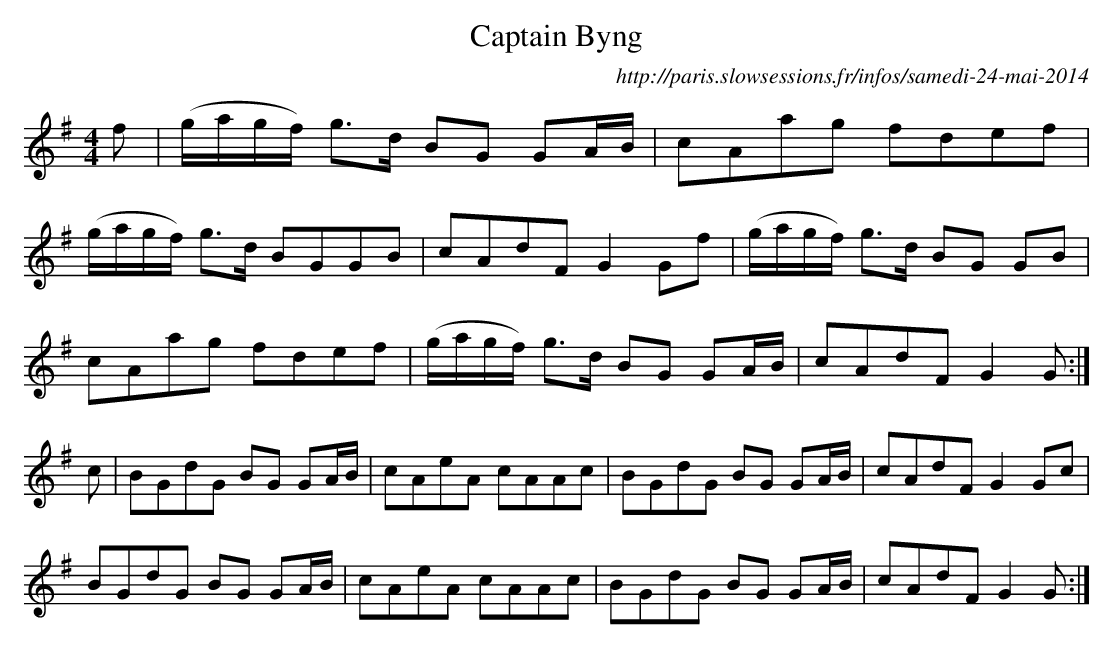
X:1
T: Captain Byng
O:http://paris.slowsessions.fr/infos/samedi-24-mai-2014
M: 4/4
L: 1/8
K: Gmaj
f|(g/a/g/f/) g>d BG GA/B/|cAag fdef|
(g/a/g/f/) g>d BGGB|cAdF G2Gf |(g/a/g/f/) g>d  BG GB|
cAag fdef|(g/a/g/f/) g>d BG GA/B/| cAdF G2G :|
c|BGdG BG GA/B/| cAeA cAAc | BGdG BG GA/B/|cAdFG2 Gc|
BGdG BG GA/B/| cAeA cAAc | BGdG BG GA/B/|cAdF G2 G :|
